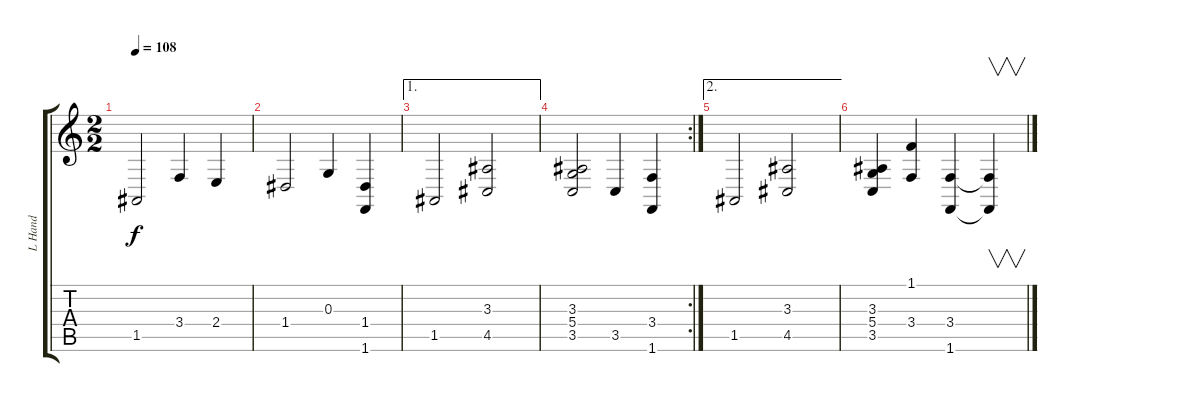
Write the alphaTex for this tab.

\track ("L Hand" "L Hand") {instrument acousticgrandpiano}
\staff {score tabs}
\tuning (E4 B3 G3 D3 A2 E2) {hide}
\ts (2 2)
\tempo 108
\clef g2
\ks c
1.5.2{dy f} 3.4.4 2.4.4 |
1.4.2 0.3.4 (1.4 1.6).4 |
\ae 1
1.5.2 (3.3 4.5).2 |
\rc 2
(3.3 5.4 3.5).2 3.5.4 (3.4 1.6).4 |
\ae 2
1.5.2 (3.3 4.5).2 |
(3.3 5.4 3.5).4 (1.1 3.4).4 (3.4 1.6).4 (3.4{t} 1.6{t}).4{v}
